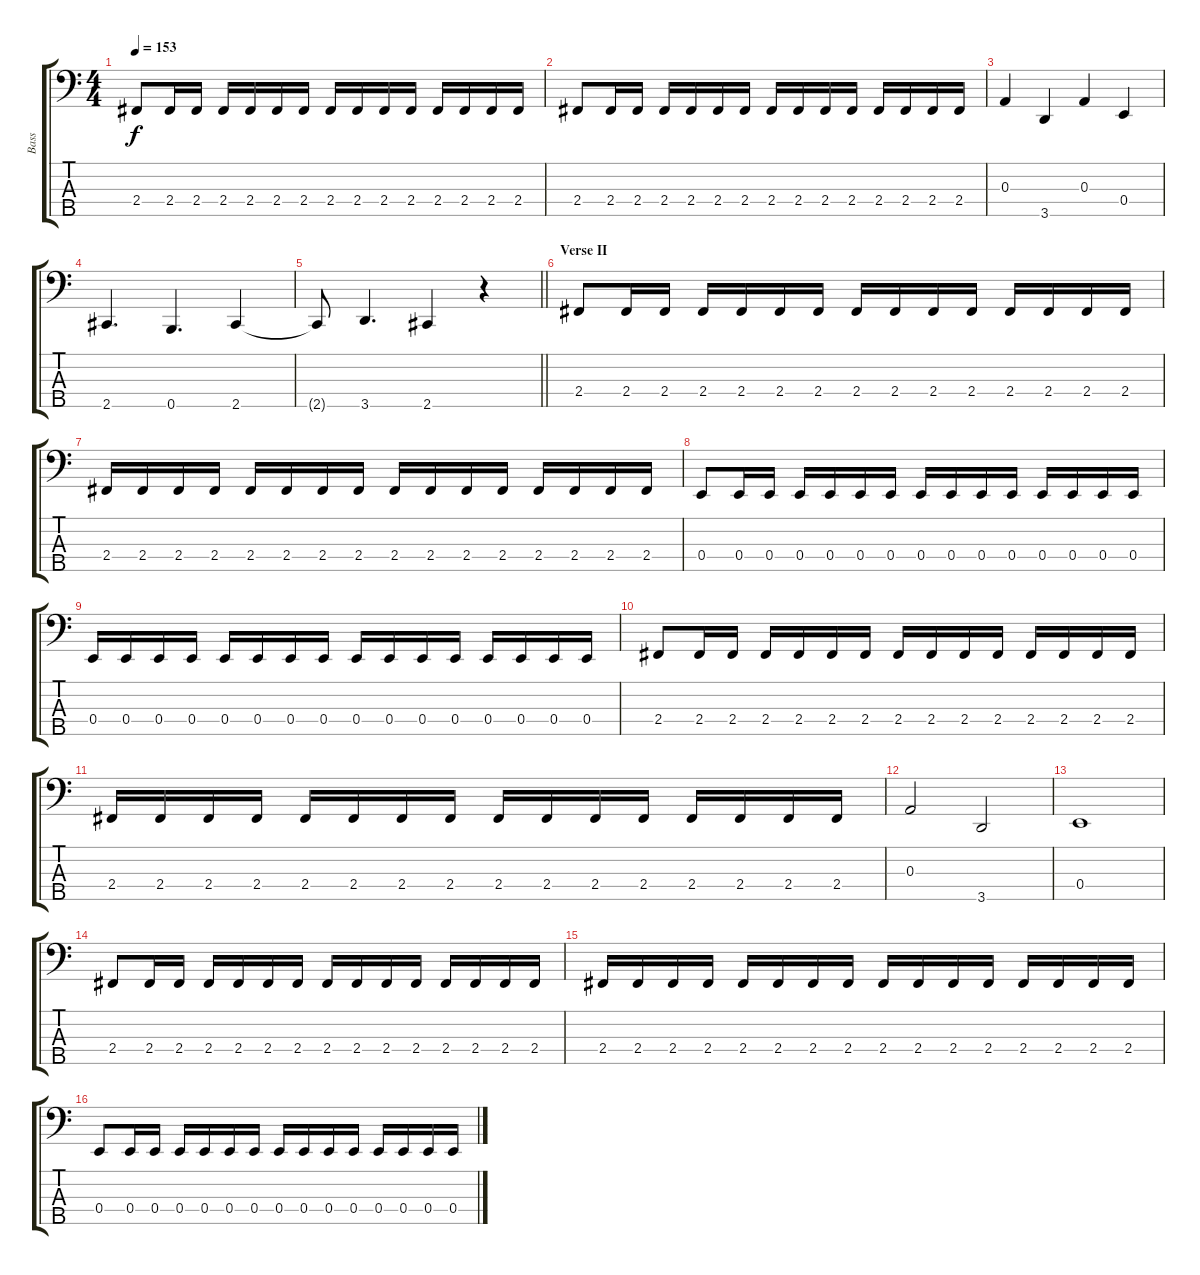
\track ("Bass" "Bass") {instrument electricbassfinger}
\staff {score tabs}
\tuning (G2 D2 A1 E1 B0) {hide}
\ts (4 4)
\tempo 153
\clef f4
\ks c
2.4.8{dy f} 2.4.16 2.4.16 2.4.16 2.4.16 2.4.16 2.4.16 2.4.16 2.4.16 2.4.16 2.4.16 2.4.16 2.4.16 2.4.16 2.4.16 |
2.4.8 2.4.16 2.4.16 2.4.16 2.4.16 2.4.16 2.4.16 2.4.16 2.4.16 2.4.16 2.4.16 2.4.16 2.4.16 2.4.16 2.4.16 |
0.3.4 3.5.4 0.3.4 0.4.4 |
2.5.4{d} 0.5.4{d} 2.5.4 |
\barLineRight lightlight
2.5{t}.8 3.5.4{d} 2.5.4 r.4 |
\section ("" "Verse II")
2.4.8 2.4.16 2.4.16 2.4.16 2.4.16 2.4.16 2.4.16 2.4.16 2.4.16 2.4.16 2.4.16 2.4.16 2.4.16 2.4.16 2.4.16 |
2.4.16 2.4.16 2.4.16 2.4.16 2.4.16 2.4.16 2.4.16 2.4.16 2.4.16 2.4.16 2.4.16 2.4.16 2.4.16 2.4.16 2.4.16 2.4.16 |
0.4.8 0.4.16 0.4.16 0.4.16 0.4.16 0.4.16 0.4.16 0.4.16 0.4.16 0.4.16 0.4.16 0.4.16 0.4.16 0.4.16 0.4.16 |
0.4.16 0.4.16 0.4.16 0.4.16 0.4.16 0.4.16 0.4.16 0.4.16 0.4.16 0.4.16 0.4.16 0.4.16 0.4.16 0.4.16 0.4.16 0.4.16 |
2.4.8 2.4.16 2.4.16 2.4.16 2.4.16 2.4.16 2.4.16 2.4.16 2.4.16 2.4.16 2.4.16 2.4.16 2.4.16 2.4.16 2.4.16 |
2.4.16 2.4.16 2.4.16 2.4.16 2.4.16 2.4.16 2.4.16 2.4.16 2.4.16 2.4.16 2.4.16 2.4.16 2.4.16 2.4.16 2.4.16 2.4.16 |
0.3.2 3.5.2 |
0.4.1 |
2.4.8 2.4.16 2.4.16 2.4.16 2.4.16 2.4.16 2.4.16 2.4.16 2.4.16 2.4.16 2.4.16 2.4.16 2.4.16 2.4.16 2.4.16 |
2.4.16 2.4.16 2.4.16 2.4.16 2.4.16 2.4.16 2.4.16 2.4.16 2.4.16 2.4.16 2.4.16 2.4.16 2.4.16 2.4.16 2.4.16 2.4.16 |
0.4.8 0.4.16 0.4.16 0.4.16 0.4.16 0.4.16 0.4.16 0.4.16 0.4.16 0.4.16 0.4.16 0.4.16 0.4.16 0.4.16 0.4.16
